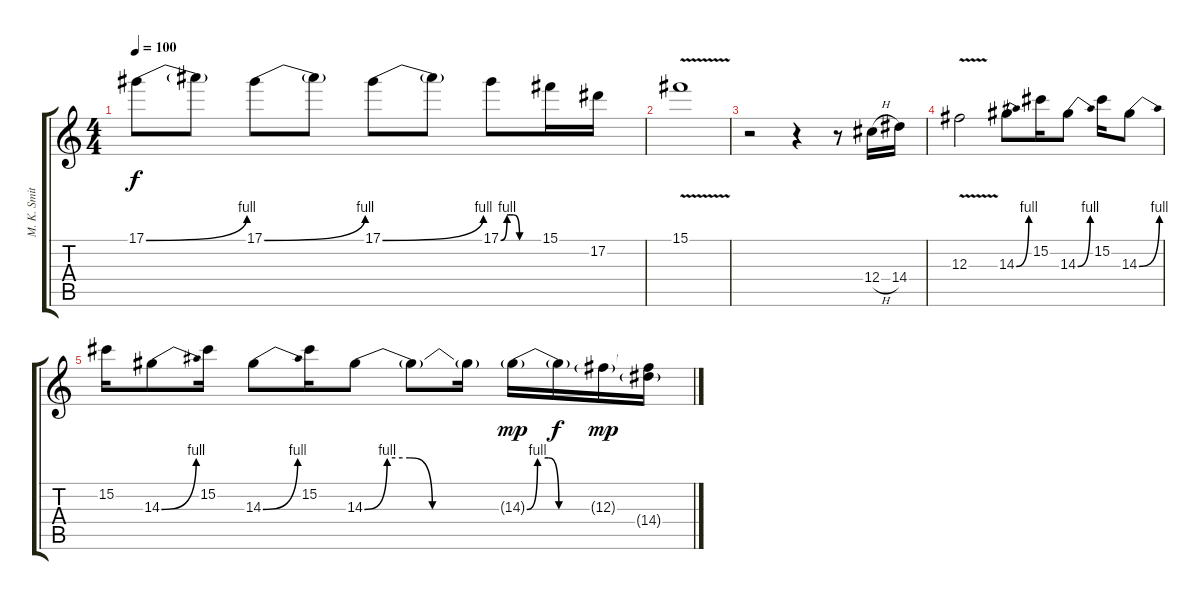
\track ("M. K. Smith (Solo)" "M. K. Smit") {instrument distortionguitar}
\staff {score tabs}
\tuning (Eb4 Bb3 Gb3 Db3 Ab2 Eb2) {hide}
\ts (4 4)
\tempo 100
\clef g2
\ks c
17.1{be (bend 0 0 60 4)}.8{dy f} 17.1{t}.8 17.1{be (bend 0 0 60 4)}.8 17.1{t}.8 17.1{be (bend 0 0 60 4)}.8 17.1{t}.8 17.1{be (custom 0 0 10 4 20 4 30 0 60 0)}.8 15.1.16 17.2.16 |
15.1{v}.1 |
r.2 r.4 r.8 12.4{h}.16 14.4.16 |
12.3{v}.2 14.3{be (bend 0 0 60 4)}.8 15.2.16 14.3{be (bend 0 0 60 4)}.8 15.2.16 14.3{be (bend 0 0 60 4)}.8 |
15.2.16 14.3{be (bend 0 0 60 4)}.8 15.2.16 14.3{be (bend 0 0 60 4)}.8 15.2.16 14.3{be (custom 0 0 10 4 20 4 30 0 60 0)}.8 14.3{t}.8 14.3{t}.16 14.3{be (custom 0 0 10 4 20 4 30 0 60 0) g}.16{dy mp} 14.3{t}.16{dy f} 12.3{g}.16{dy mp} (12.3{t} 14.4{g}).16
